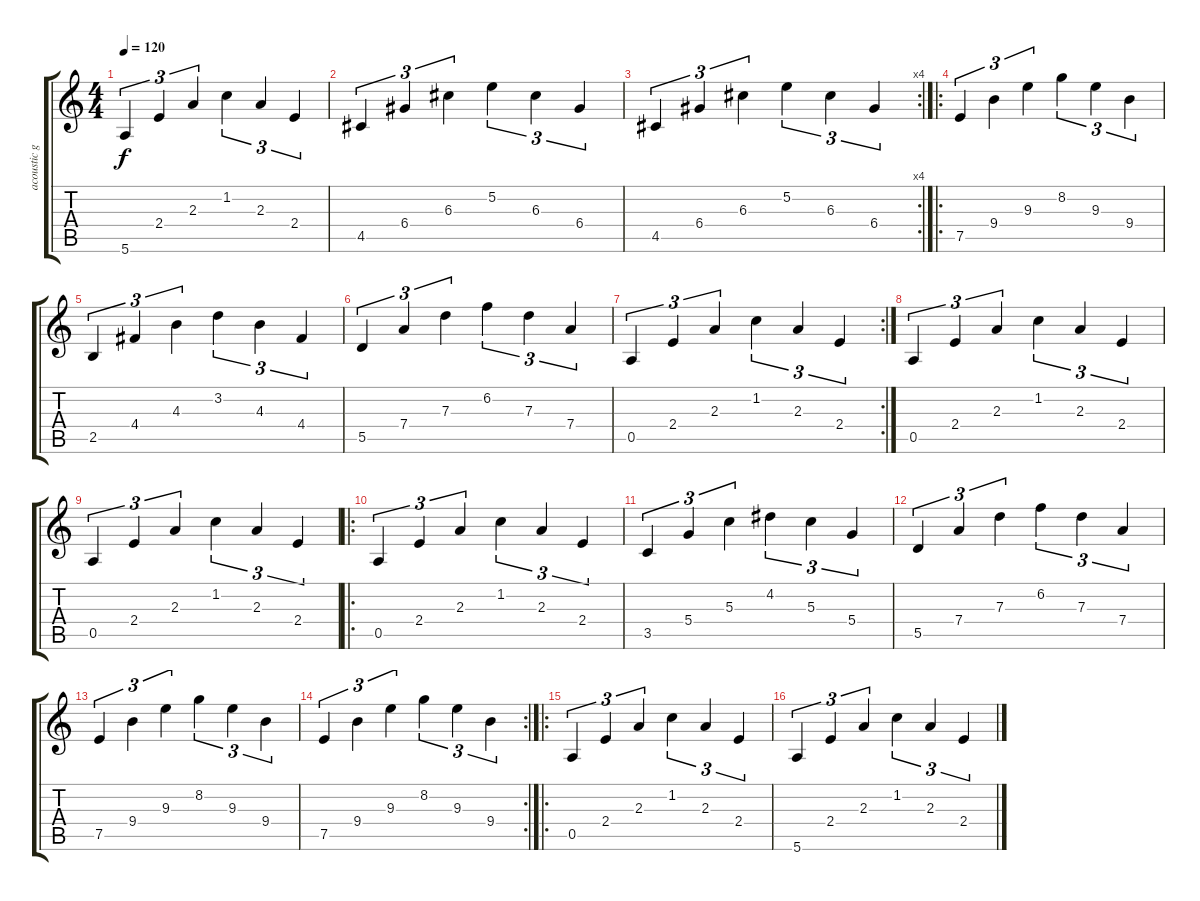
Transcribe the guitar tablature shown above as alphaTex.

\track ("acoustic guitar" "acoustic g") {instrument acousticguitarsteel}
\staff {score tabs}
\tuning (E4 B3 G3 D3 A2 E2) {hide}
\ts (4 4)
\tempo 120
\clef g2
\ks c
5.6.4{tu (3 2) dy f} 2.4.4{tu (3 2)} 2.3.4{tu (3 2)} 1.2.4{tu (3 2)} 2.3.4{tu (3 2)} 2.4.4{tu (3 2)} |
4.5.4{tu (3 2)} 6.4.4{tu (3 2)} 6.3.4{tu (3 2)} 5.2.4{tu (3 2)} 6.3.4{tu (3 2)} 6.4.4{tu (3 2)} |
\rc 4
4.5.4{tu (3 2)} 6.4.4{tu (3 2)} 6.3.4{tu (3 2)} 5.2.4{tu (3 2)} 6.3.4{tu (3 2)} 6.4.4{tu (3 2)} |
\ro
7.5.4{tu (3 2)} 9.4.4{tu (3 2)} 9.3.4{tu (3 2)} 8.2.4{tu (3 2)} 9.3.4{tu (3 2)} 9.4.4{tu (3 2)} |
2.5.4{tu (3 2)} 4.4.4{tu (3 2)} 4.3.4{tu (3 2)} 3.2.4{tu (3 2)} 4.3.4{tu (3 2)} 4.4.4{tu (3 2)} |
5.5.4{tu (3 2)} 7.4.4{tu (3 2)} 7.3.4{tu (3 2)} 6.2.4{tu (3 2)} 7.3.4{tu (3 2)} 7.4.4{tu (3 2)} |
\rc 2
0.5.4{tu (3 2)} 2.4.4{tu (3 2)} 2.3.4{tu (3 2)} 1.2.4{tu (3 2)} 2.3.4{tu (3 2)} 2.4.4{tu (3 2)} |
0.5.4{tu (3 2)} 2.4.4{tu (3 2)} 2.3.4{tu (3 2)} 1.2.4{tu (3 2)} 2.3.4{tu (3 2)} 2.4.4{tu (3 2)} |
0.5.4{tu (3 2)} 2.4.4{tu (3 2)} 2.3.4{tu (3 2)} 1.2.4{tu (3 2)} 2.3.4{tu (3 2)} 2.4.4{tu (3 2)} |
\ro
0.5.4{tu (3 2)} 2.4.4{tu (3 2)} 2.3.4{tu (3 2)} 1.2.4{tu (3 2)} 2.3.4{tu (3 2)} 2.4.4{tu (3 2)} |
3.5.4{tu (3 2)} 5.4.4{tu (3 2)} 5.3.4{tu (3 2)} 4.2.4{tu (3 2)} 5.3.4{tu (3 2)} 5.4.4{tu (3 2)} |
5.5.4{tu (3 2)} 7.4.4{tu (3 2)} 7.3.4{tu (3 2)} 6.2.4{tu (3 2)} 7.3.4{tu (3 2)} 7.4.4{tu (3 2)} |
7.5.4{tu (3 2)} 9.4.4{tu (3 2)} 9.3.4{tu (3 2)} 8.2.4{tu (3 2)} 9.3.4{tu (3 2)} 9.4.4{tu (3 2)} |
\rc 2
7.5.4{tu (3 2)} 9.4.4{tu (3 2)} 9.3.4{tu (3 2)} 8.2.4{tu (3 2)} 9.3.4{tu (3 2)} 9.4.4{tu (3 2)} |
\ro
0.5.4{tu (3 2)} 2.4.4{tu (3 2)} 2.3.4{tu (3 2)} 1.2.4{tu (3 2)} 2.3.4{tu (3 2)} 2.4.4{tu (3 2)} |
5.6.4{tu (3 2)} 2.4.4{tu (3 2)} 2.3.4{tu (3 2)} 1.2.4{tu (3 2)} 2.3.4{tu (3 2)} 2.4.4{tu (3 2)}
